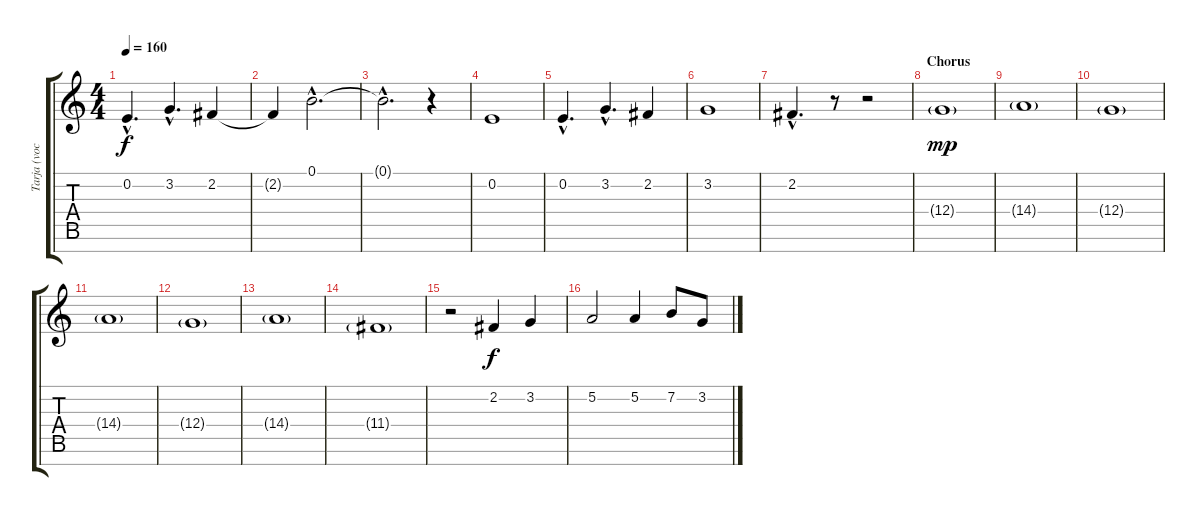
\track ("Tarja (vocals)" "Tarja (voc") {instrument lead6voice}
\staff {score tabs}
\tuning (B4 E4 B3 G3 D3 A2 E2) {hide}
\ts (4 4)
\tempo 160
\clef g2
\ks c
0.2{hac}.4{d dy f} 3.2{hac}.4{d} 2.2.4 |
2.2{t}.4 0.1{hac}.2{d} |
0.1{hac t}.2{d} r.4 |
0.2.1 |
0.2{hac}.4{d} 3.2{hac}.4{d} 2.2.4 |
3.2.1 |
2.2{hac}.4{d} r.8 r.2 |
\section ("" "Chorus")
12.4{g}.1{dy mp} |
14.4{g}.1 |
12.4{g}.1 |
14.4{g}.1 |
12.4{g}.1 |
14.4{g}.1 |
11.4{g}.1 |
r.2 2.2.4{dy f} 3.2.4 |
5.2.2 5.2.4 7.2.8 3.2.8
